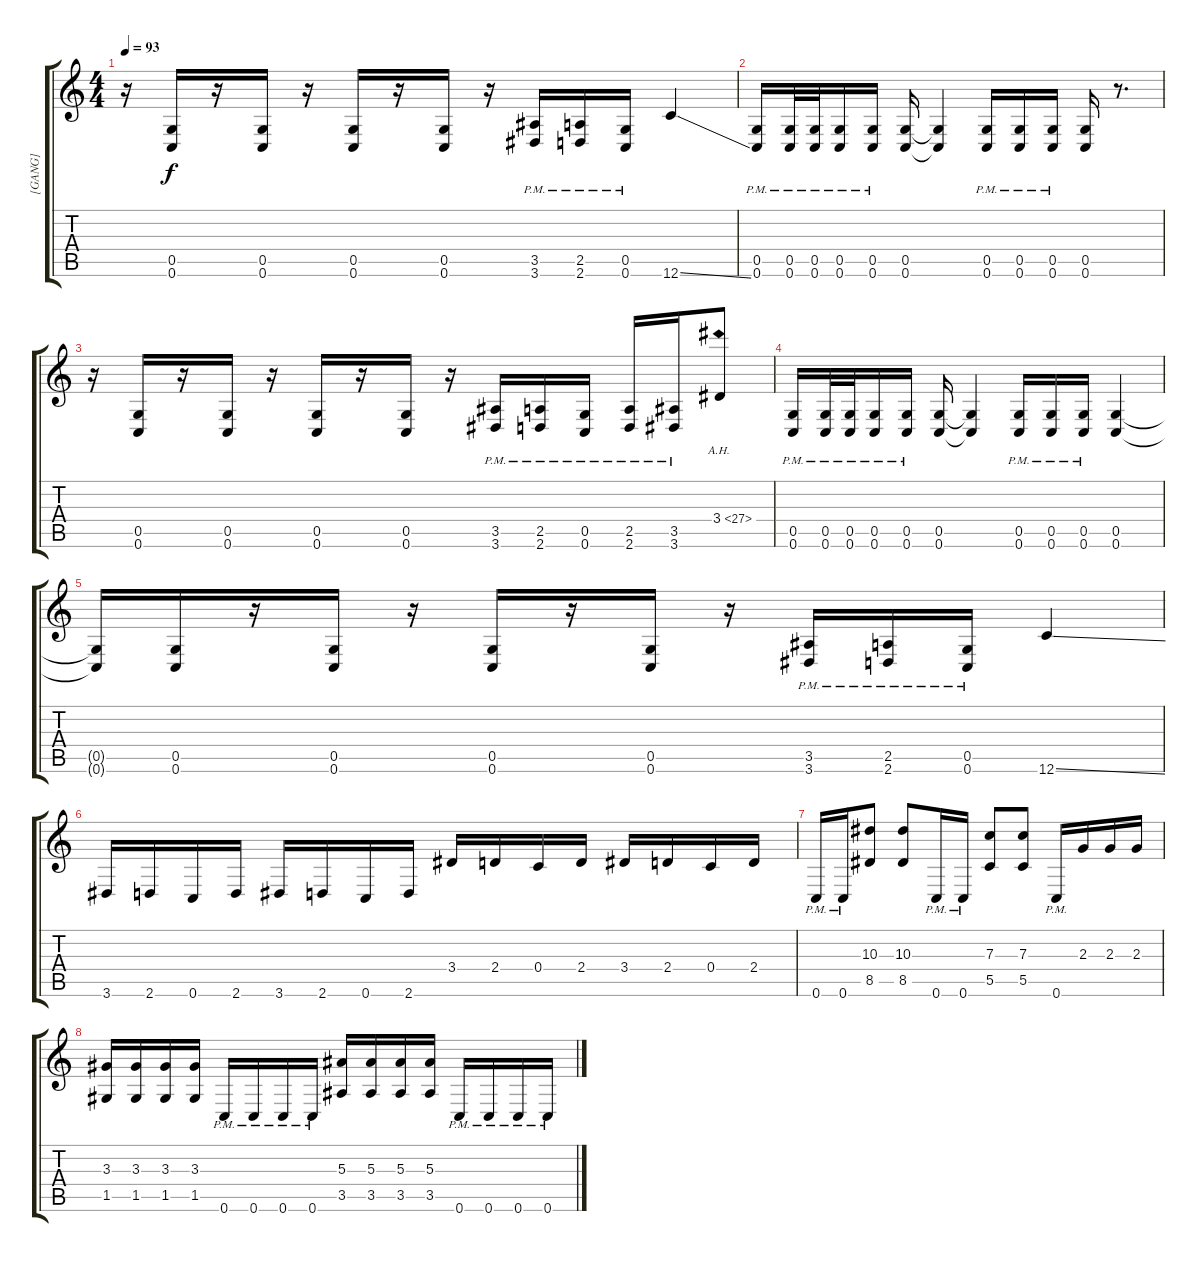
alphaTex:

\track ("[GANG]" "[GANG]") {instrument distortionguitar}
\staff {score tabs}
\tuning (D4 A3 F3 C3 G2 C2) {hide}
\ts (4 4)
\tempo 93
\clef g2
\ks c
r.16{dy f} (0.5 0.6).16 r.16 (0.5 0.6).16 r.16 (0.5 0.6).16 r.16 (0.5 0.6).16 r.16 (3.5{pm} 3.6{pm}).16 (2.5{pm} 2.6{pm}).16 (0.5{pm} 0.6{pm}).16 12.6{ss}.4 |
(0.5{pm} 0.6{pm}).16 (0.5{pm} 0.6{pm}).32 (0.5{pm} 0.6{pm}).32 (0.5{pm} 0.6{pm}).16 (0.5{pm} 0.6{pm}).16 (0.5 0.6).16 (0.5{t} 0.6{t}).4 (0.5{pm} 0.6{pm}).16 (0.5{pm} 0.6{pm}).16 (0.5{pm} 0.6{pm}).16 (0.5 0.6).16 r.8{d} |
r.16 (0.5 0.6).16 r.16 (0.5 0.6).16 r.16 (0.5 0.6).16 r.16 (0.5 0.6).16 r.16 (3.5{pm} 3.6{pm}).16 (2.5{pm} 2.6{pm}).16 (0.5{pm} 0.6{pm}).16 (2.5{pm} 2.6{pm}).16 (3.5{pm} 3.6{pm}).16 3.4{ah 24}.8 |
(0.5{pm} 0.6{pm}).16 (0.5{pm} 0.6{pm}).32 (0.5{pm} 0.6{pm}).32 (0.5{pm} 0.6{pm}).16 (0.5{pm} 0.6{pm}).16 (0.5 0.6).16 (0.5{t} 0.6{t}).4 (0.5{pm} 0.6{pm}).16 (0.5{pm} 0.6{pm}).16 (0.5{pm} 0.6{pm}).16 (0.5 0.6).4 |
(0.5{t} 0.6{t}).16 (0.5 0.6).16 r.16 (0.5 0.6).16 r.16 (0.5 0.6).16 r.16 (0.5 0.6).16 r.16 (3.5{pm} 3.6{pm}).16 (2.5{pm} 2.6{pm}).16 (0.5{pm} 0.6{pm}).16 12.6{ss}.4 |
3.6.16 2.6.16 0.6.16 2.6.16 3.6.16 2.6.16 0.6.16 2.6.16 3.4.16 2.4.16 0.4.16 2.4.16 3.4.16 2.4.16 0.4.16 2.4.16 |
0.6{pm}.16 0.6{pm}.16 (10.3 8.5).8 (10.3 8.5).8 0.6{pm}.16 0.6{pm}.16 (7.3 5.5).8 (7.3 5.5).8 0.6{pm}.16 2.3.16 2.3.16 2.3.16 |
(3.3 1.5).16 (3.3 1.5).16 (3.3 1.5).16 (3.3 1.5).16 0.6{pm}.16 0.6{pm}.16 0.6{pm}.16 0.6{pm}.16 (5.3 3.5).16 (5.3 3.5).16 (5.3 3.5).16 (5.3 3.5).16 0.6{pm}.16 0.6{pm}.16 0.6{pm}.16 0.6{pm}.16
